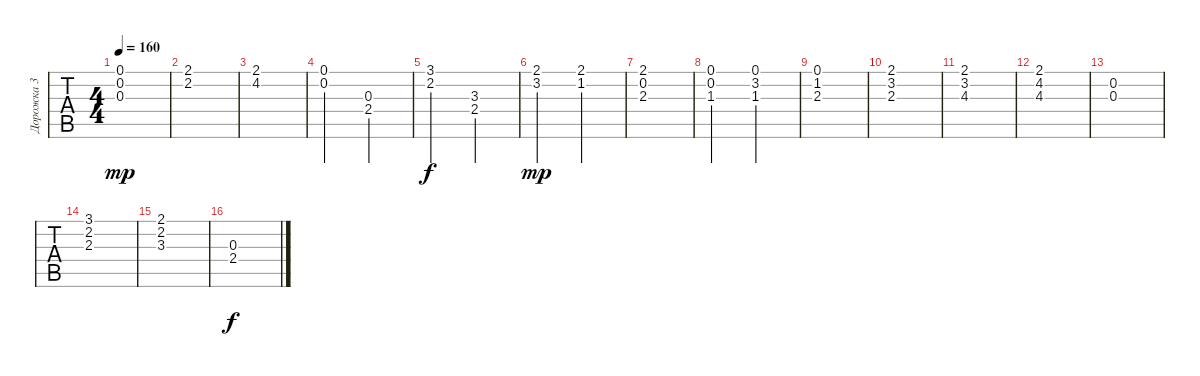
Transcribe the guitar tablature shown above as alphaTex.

\track ("Дорожка 3" "Дорожка 3") {instrument acousticguitarsteel}
\staff {tabs}
\tuning (E4 B3 G3 D3 A2 E2) {hide}
\ts (4 4)
\tempo 160
\clef g2
\ks c
(0.1 0.2 0.3).1{dy mp} |
(2.1 2.2).1 |
(2.1 4.2).1 |
(0.1 0.2).2 (0.3 2.4).2 |
(3.1 2.2).2{dy f} (3.3 2.4).2 |
(2.1 3.2).2{dy mp} (2.1 1.2).2 |
(2.1 0.2 2.3).1 |
(0.1 0.2 1.3).2 (0.1 3.2 1.3).2 |
(0.1 1.2 2.3).1 |
(2.1 3.2 2.3).1 |
(2.1 3.2 4.3).1 |
(2.1 4.2 4.3).1 |
(0.2 0.3).1 |
(3.1 2.2 2.3).1 |
(2.1 2.2 3.3).1 |
(0.3 2.4).1{dy f instrument synthstrings2}
